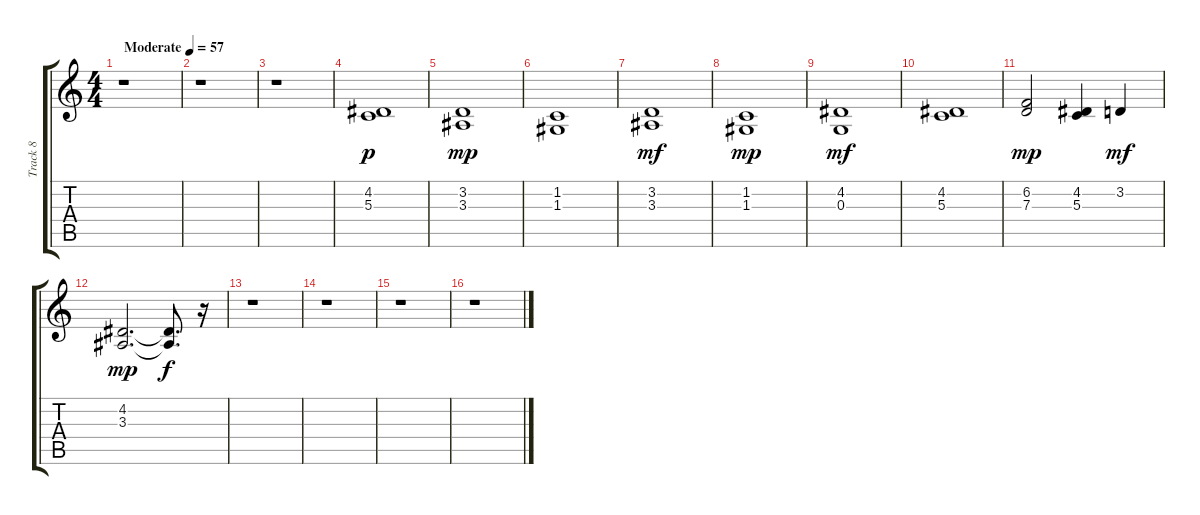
\track ("Track 8" "Track 8") {instrument synthvoice}
\staff {score tabs}
\tuning (E4 B3 G3 D3 A2 E2) {hide}
\ts (4 4)
\tempo (57 "Moderate")
\clef g2
\ks c
r.1{dy p instrument synthvoice} |
r.1 |
r.1 |
(4.2 5.3).1 |
(3.2 3.3).1{dy mp} |
(1.2 1.3).1 |
(3.2 3.3).1{dy mf} |
(1.2 1.3).1{dy mp} |
(4.2 0.3).1{dy mf} |
(4.2 5.3).1 |
(6.2 7.3).2{dy mp} (4.2 5.3).4 3.2.4{dy mf} |
(4.2 3.3).2{d dy mp} (4.2{t} 3.3{t}).8{d dy f} r.16 |
r.1 |
r.1 |
r.1 |
r.1
